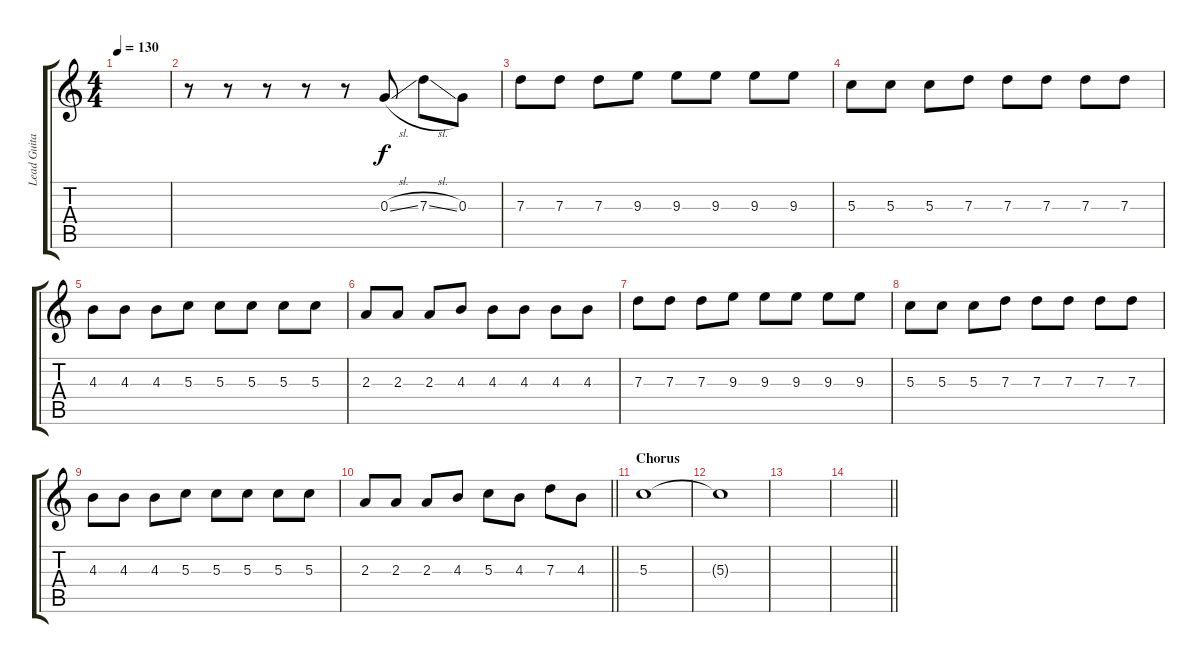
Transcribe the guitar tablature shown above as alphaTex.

\track ("Lead Guitar" "Lead Guita") {instrument distortionguitar}
\staff {score tabs}
\tuning (E4 B3 G3 D3 A2 E2) {hide}
\ts (4 4)
\tempo 130
\clef g2
\ks c
|
r.8 r.8 r.8 r.8 r.8 0.3{sl}.8 7.3{sl}.8 0.3.8 |
7.3.8 7.3.8 7.3.8 9.3.8 9.3.8 9.3.8 9.3.8 9.3.8 |
5.3.8 5.3.8 5.3.8 7.3.8 7.3.8 7.3.8 7.3.8 7.3.8 |
4.3.8 4.3.8 4.3.8 5.3.8 5.3.8 5.3.8 5.3.8 5.3.8 |
2.3.8 2.3.8 2.3.8 4.3.8 4.3.8 4.3.8 4.3.8 4.3.8 |
7.3.8 7.3.8 7.3.8 9.3.8 9.3.8 9.3.8 9.3.8 9.3.8 |
5.3.8 5.3.8 5.3.8 7.3.8 7.3.8 7.3.8 7.3.8 7.3.8 |
4.3.8 4.3.8 4.3.8 5.3.8 5.3.8 5.3.8 5.3.8 5.3.8 |
\barLineRight lightlight
2.3.8 2.3.8 2.3.8 4.3.8 5.3.8 4.3.8 7.3.8 4.3.8 |
\section ("" "Chorus")
5.3.1 |
5.3{t}.1 |
|
\barLineRight lightlight
